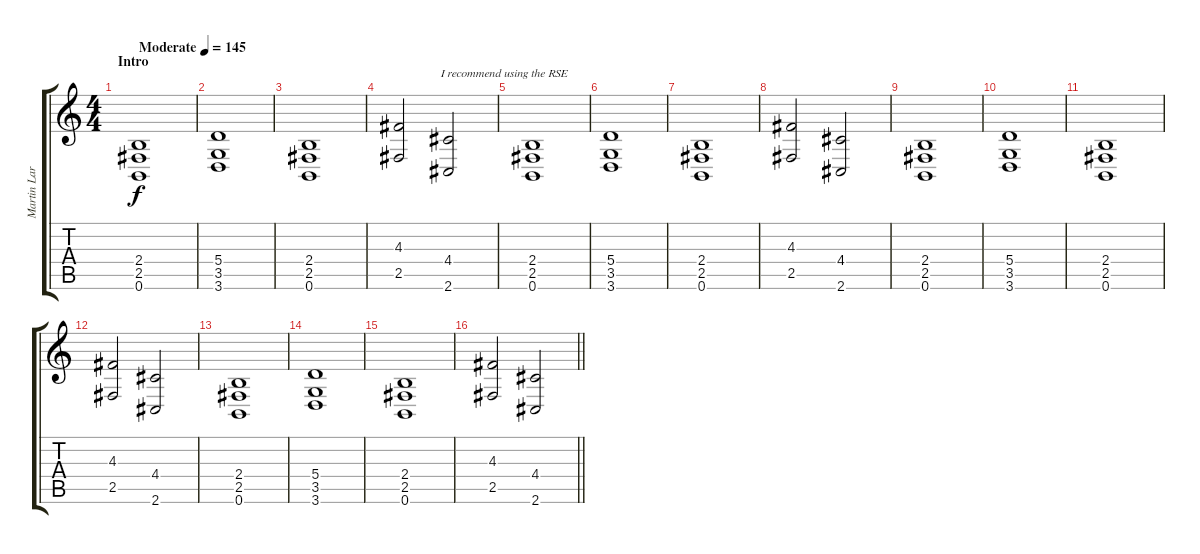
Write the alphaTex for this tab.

\track ("Martin Larsson" "Martin Lar") {instrument distortionguitar}
\staff {score tabs}
\tuning (B3 Gb3 D3 A2 E2 B1) {hide}
\ts (4 4)
\section ("" "Intro")
\tempo (145 "Moderate")
\clef g2
\ks c
(2.4 2.5 0.6).1{dy f instrument distortionguitar} |
(5.4 3.5 3.6).1 |
(2.4 2.5 0.6).1 |
(4.3 2.5).2{txt "              I recommend using the RSE"} (4.4 2.6).2 |
(2.4 2.5 0.6).1 |
(5.4 3.5 3.6).1 |
(2.4 2.5 0.6).1 |
(4.3 2.5).2 (4.4 2.6).2 |
(2.4 2.5 0.6).1 |
(5.4 3.5 3.6).1 |
(2.4 2.5 0.6).1 |
(4.3 2.5).2 (4.4 2.6).2 |
(2.4 2.5 0.6).1 |
(5.4 3.5 3.6).1 |
(2.4 2.5 0.6).1 |
\barLineRight lightlight
(4.3 2.5).2 (4.4 2.6).2
